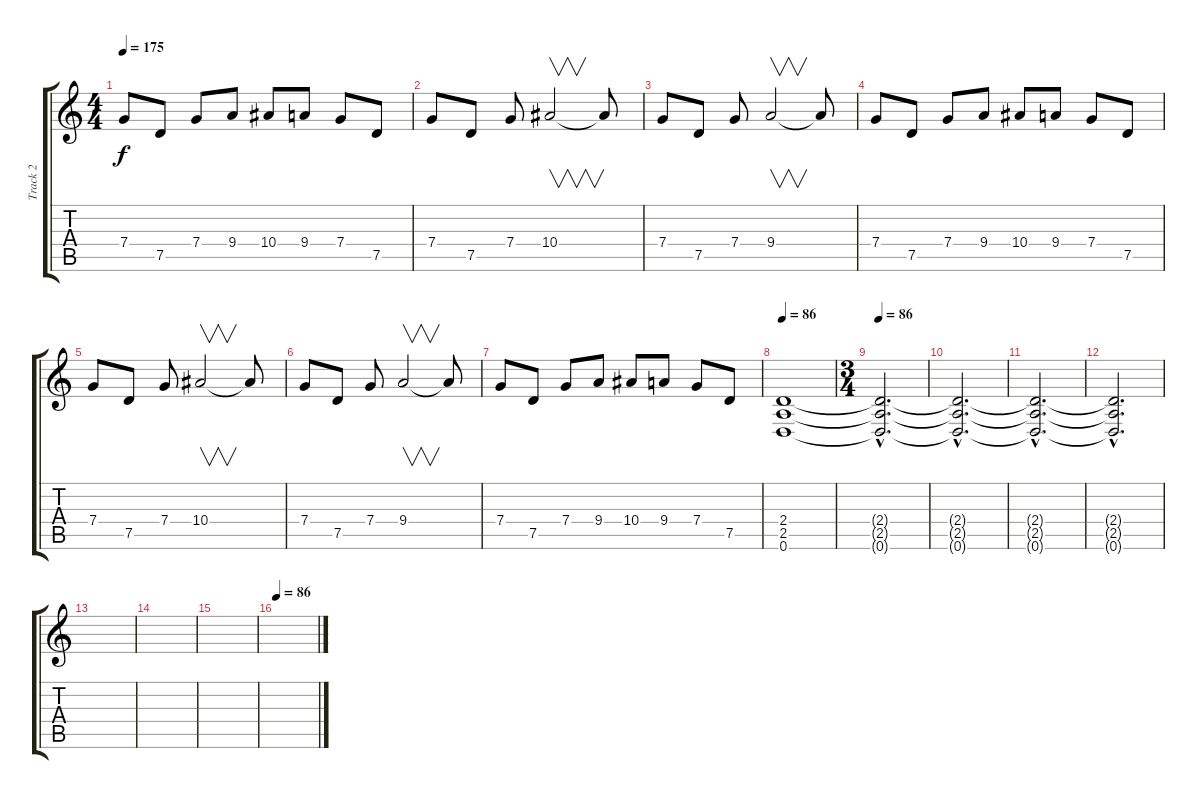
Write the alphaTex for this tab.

\track ("Track 2" "Track 2") {instrument distortionguitar}
\staff {score tabs}
\tuning (D4 A3 F3 C3 G2 D2) {hide}
\ts (4 4)
\tempo 175
\clef g2
\ks c
7.4.8{dy f} 7.5.8 7.4.8 9.4.8 10.4.8 9.4.8 7.4.8 7.5.8 |
7.4.8 7.5.8 7.4.8 10.4.2{v} 10.4{t}.8 |
7.4.8 7.5.8 7.4.8 9.4.2{v} 9.4{t}.8 |
7.4.8 7.5.8 7.4.8 9.4.8 10.4.8 9.4.8 7.4.8 7.5.8 |
7.4.8 7.5.8 7.4.8 10.4.2{v} 10.4{t}.8 |
7.4.8 7.5.8 7.4.8 9.4.2{v} 9.4{t}.8 |
7.4.8 7.5.8 7.4.8 9.4.8 10.4.8 9.4.8 7.4.8 7.5.8 |
\tempo 86
(2.4 2.5 0.6).1 |
\ts (3 4)
\tempo 86
(2.4{hac t} 2.5{hac t} 0.6{hac t}).2{d} |
(2.4{hac t} 2.5{hac t} 0.6{hac t}).2{d} |
(2.4{hac t} 2.5{hac t} 0.6{hac t}).2{d} |
(2.4{hac t} 2.5{hac t} 0.6{hac t}).2{d} |
|
|
|
\tempo 86
